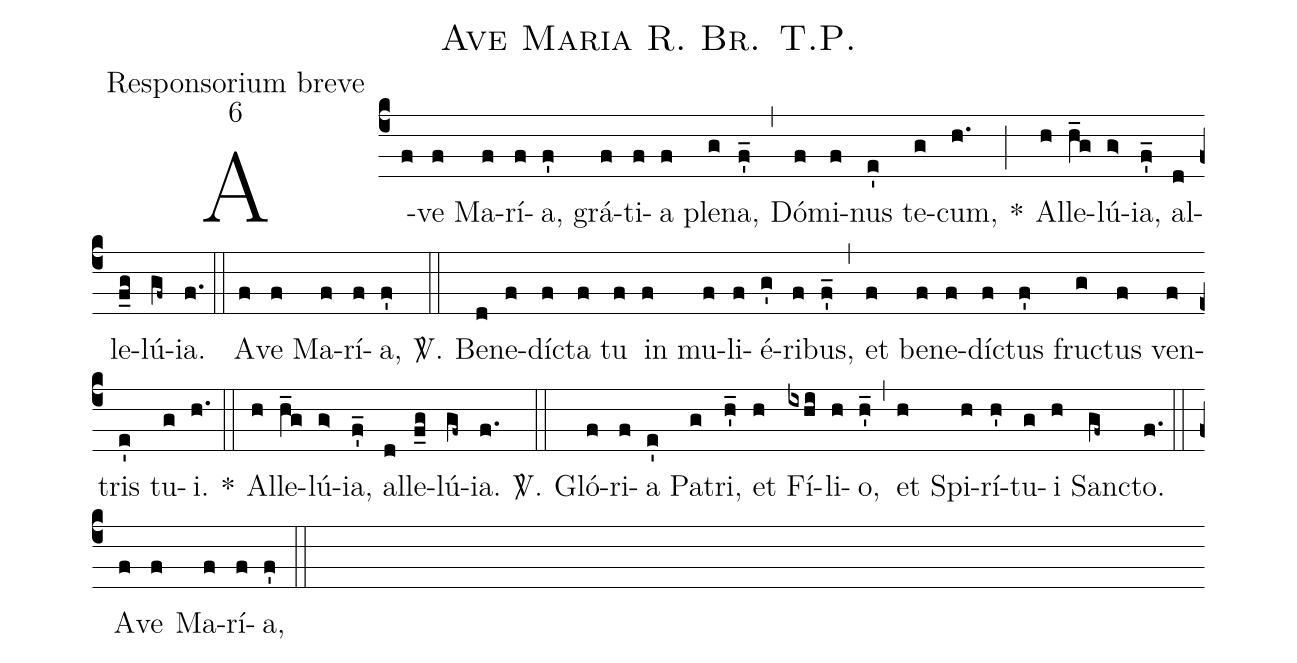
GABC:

name:Ave Maria R. Br. T.P.;
office-part:Responsorium breve;
mode:6;
%%
(c4) A(f)ve(f) Ma(f)rí(f)a,(f') grá(f)ti(f)a(f) ple(g)na,(f'_) (,) Dó(f)mi(f)nus(e') te(g)cum,(h.) *(;) Al(h)le(h_g)lú(g>)ia,(f'_) al(d)le(f_g)lú(gf~)ia.(f.) (::)
A(f)ve(f) Ma(f)rí(f)a,(f')
<sp>V/</sp>.(::) Be(d)ne(f)díc(f)ta(f) tu(f) in(f) mu(f)li(f)é(g')ri(f)bus,(f'_) (,) et(f) be(f)ne(f)díc(f)tus(f') fruc(g)tus(f) ven(f)tris(e') tu(g)i.(h.)
*(::) Al(h)le(h_g)lú(g>)ia,(f'_) al(d)le(f_g)lú(gf~)ia.(f.)
<sp>V/</sp>.(::) Gló(f)ri(f)a(e') Pa(g)tri,(h'_) et(h) Fí(ixhi)li(h)o,(h'_) (,) et(h) Spi(h)rí(h')tu(g)i(h) Sanc(gf~)to.(f.) (::)
A(f)ve(f) Ma(f)rí(f)a,(f') (::)
